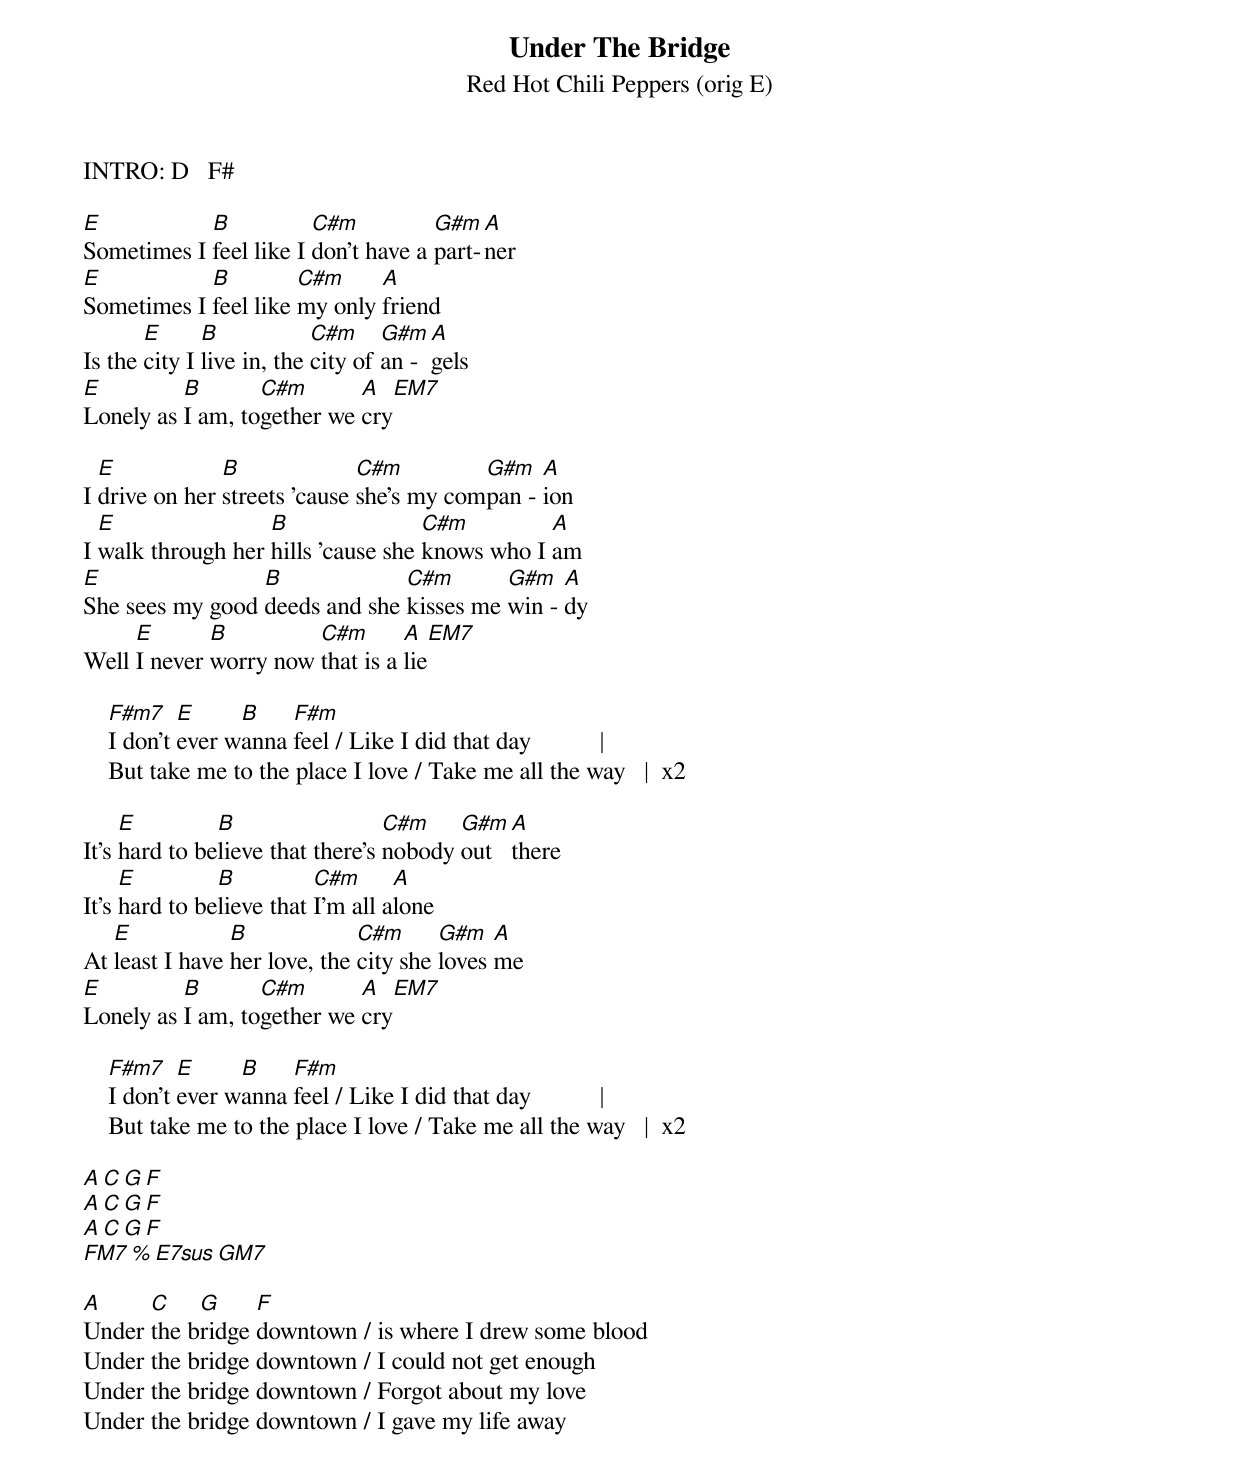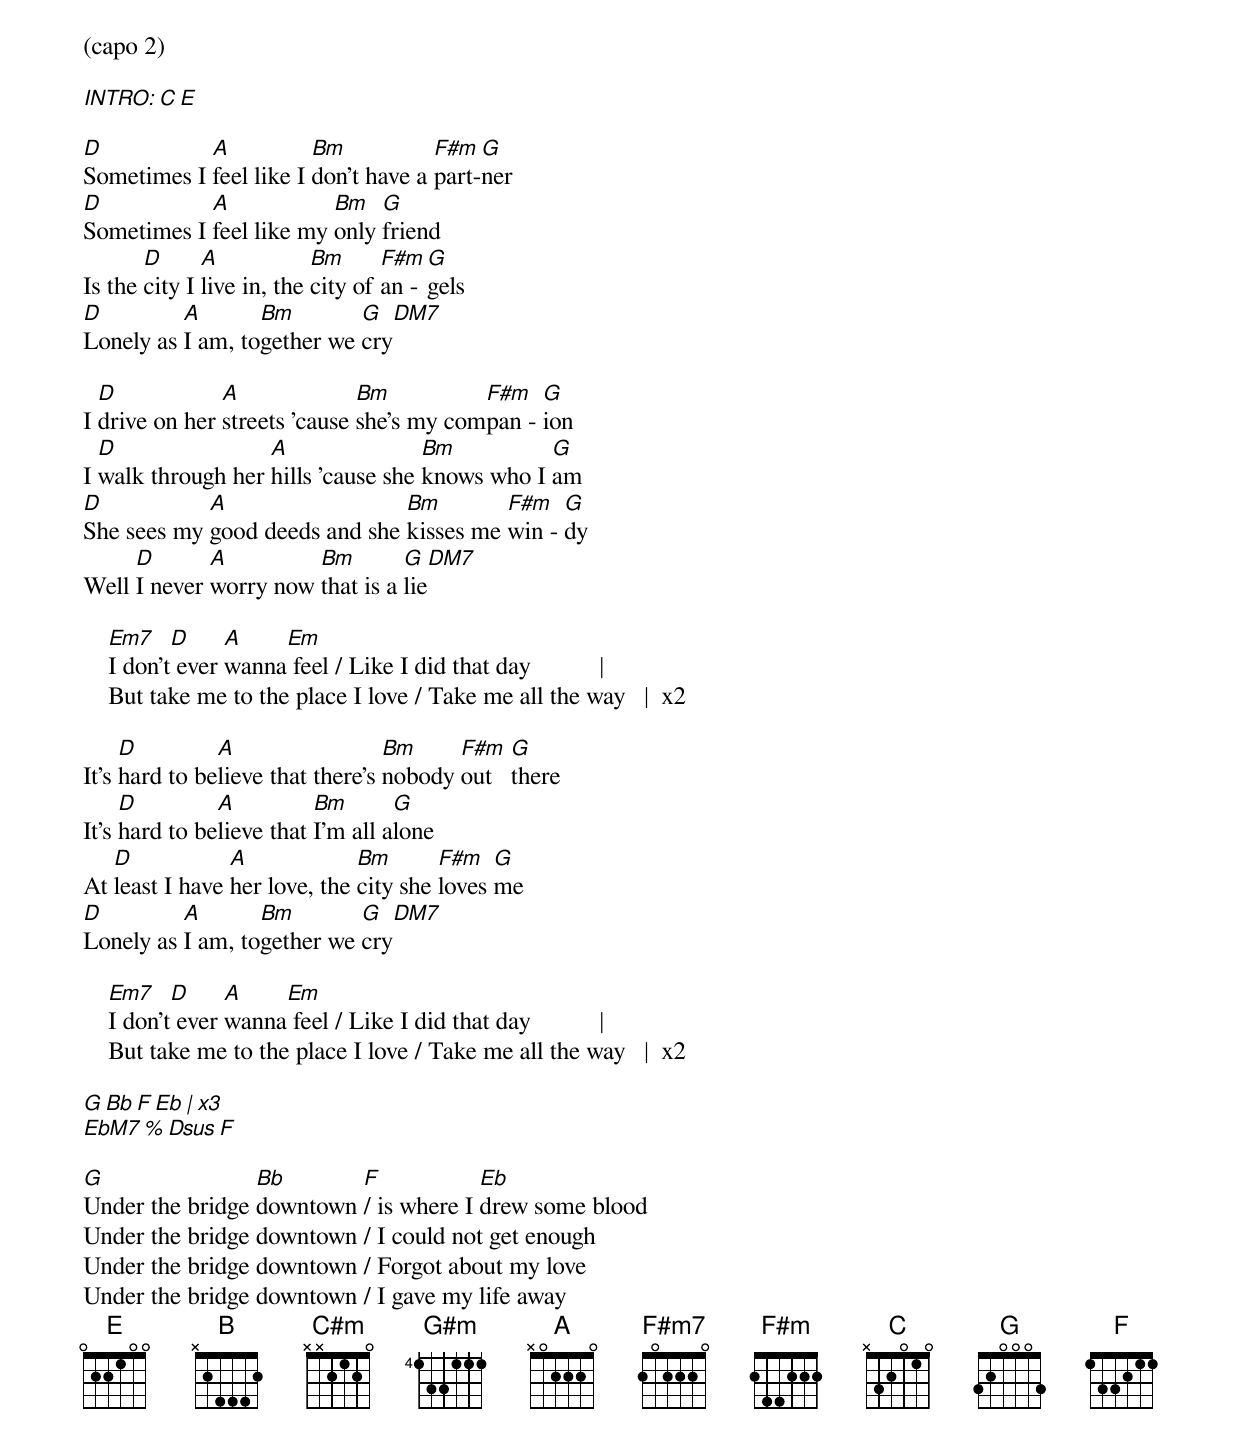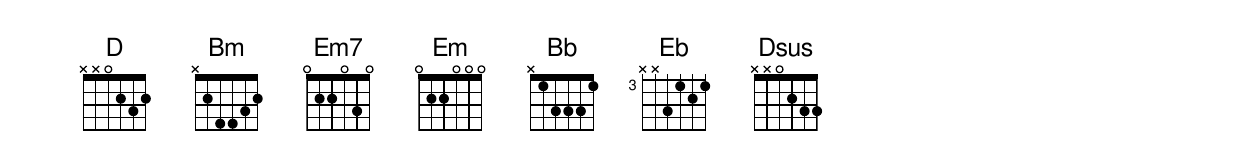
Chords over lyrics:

Under The Bridge
Red Hot Chili Peppers (orig E)

INTRO: D   F#

E           B           C#m          G#m  A
Sometimes I feel like I don't have a part-ner
E           B         C#m     A
Sometimes I feel like my only friend
       E      B            C#m     G#m  A
Is the city I live in, the city of an - gels
E         B       C#m       A      EM7
Lonely as I am, together we cry

  E            B              C#m         G#m   A
I drive on her streets 'cause she's my compan - ion
  E                B                C#m         A
I walk through her hills 'cause she knows who I am
E                B             C#m       G#m   A
She sees my good deeds and she kisses me win - dy
     E       B         C#m       A     EM7
Well I never worry now that is a lie

    F#m7    E     B    F#m
    I don't ever wanna feel / Like I did that day           |
    But take me to the place I love / Take me all the way   |  x2

     E         B                  C#m    G#m  A
It's hard to believe that there's nobody out  there
     E         B          C#m      A
It's hard to believe that I'm all alone
   E            B             C#m      G#m   A
At least I have her love, the city she loves me
E         B       C#m       A      EM7
Lonely as I am, together we cry

    F#m7    E     B    F#m
    I don't ever wanna feel / Like I did that day           |
    But take me to the place I love / Take me all the way   |  x2

A     C     G      F
A     C     G      F
A     C     G      F
FM7   %     E7sus  GM7

A     C    G     F
Under the bridge downtown / is where I drew some blood
Under the bridge downtown / I could not get enough
Under the bridge downtown / Forgot about my love
Under the bridge downtown / I gave my life away

















































































(capo 2)

INTRO: C   E

D           A           Bm           F#m  G
Sometimes I feel like I don't have a part-ner
D           A            Bm   G
Sometimes I feel like my only friend
       D      A            Bm      F#m  G
Is the city I live in, the city of an - gels
D         A       Bm        G      DM7
Lonely as I am, together we cry

  D            A              Bm          F#m   G
I drive on her streets 'cause she's my compan - ion
  D                A                Bm          G
I walk through her hills 'cause she knows who I am
D           A                  Bm        F#m   G
She sees my good deeds and she kisses me win - dy
     D       A         Bm        G    DM7
Well I never worry now that is a lie

    Em7    D     A    Em
    I don't ever wanna feel / Like I did that day           |
    But take me to the place I love / Take me all the way   |  x2

     D         A                  Bm     F#m   G
It's hard to believe that there's nobody out   there
     D         A          Bm       G
It's hard to believe that I'm all alone
   D            A             Bm       F#m   G
At least I have her love, the city she loves me
D         A       Bm        G      DM7
Lonely as I am, together we cry

    Em7    D     A    Em
    I don't ever wanna feel / Like I did that day           |
    But take me to the place I love / Take me all the way   |  x2

G      Bb     F      Eb   |  x3
EbM7   %      Dsus   F

G                Bb       F            Eb
Under the bridge downtown / is where I drew some blood
Under the bridge downtown / I could not get enough
Under the bridge downtown / Forgot about my love
Under the bridge downtown / I gave my life away
